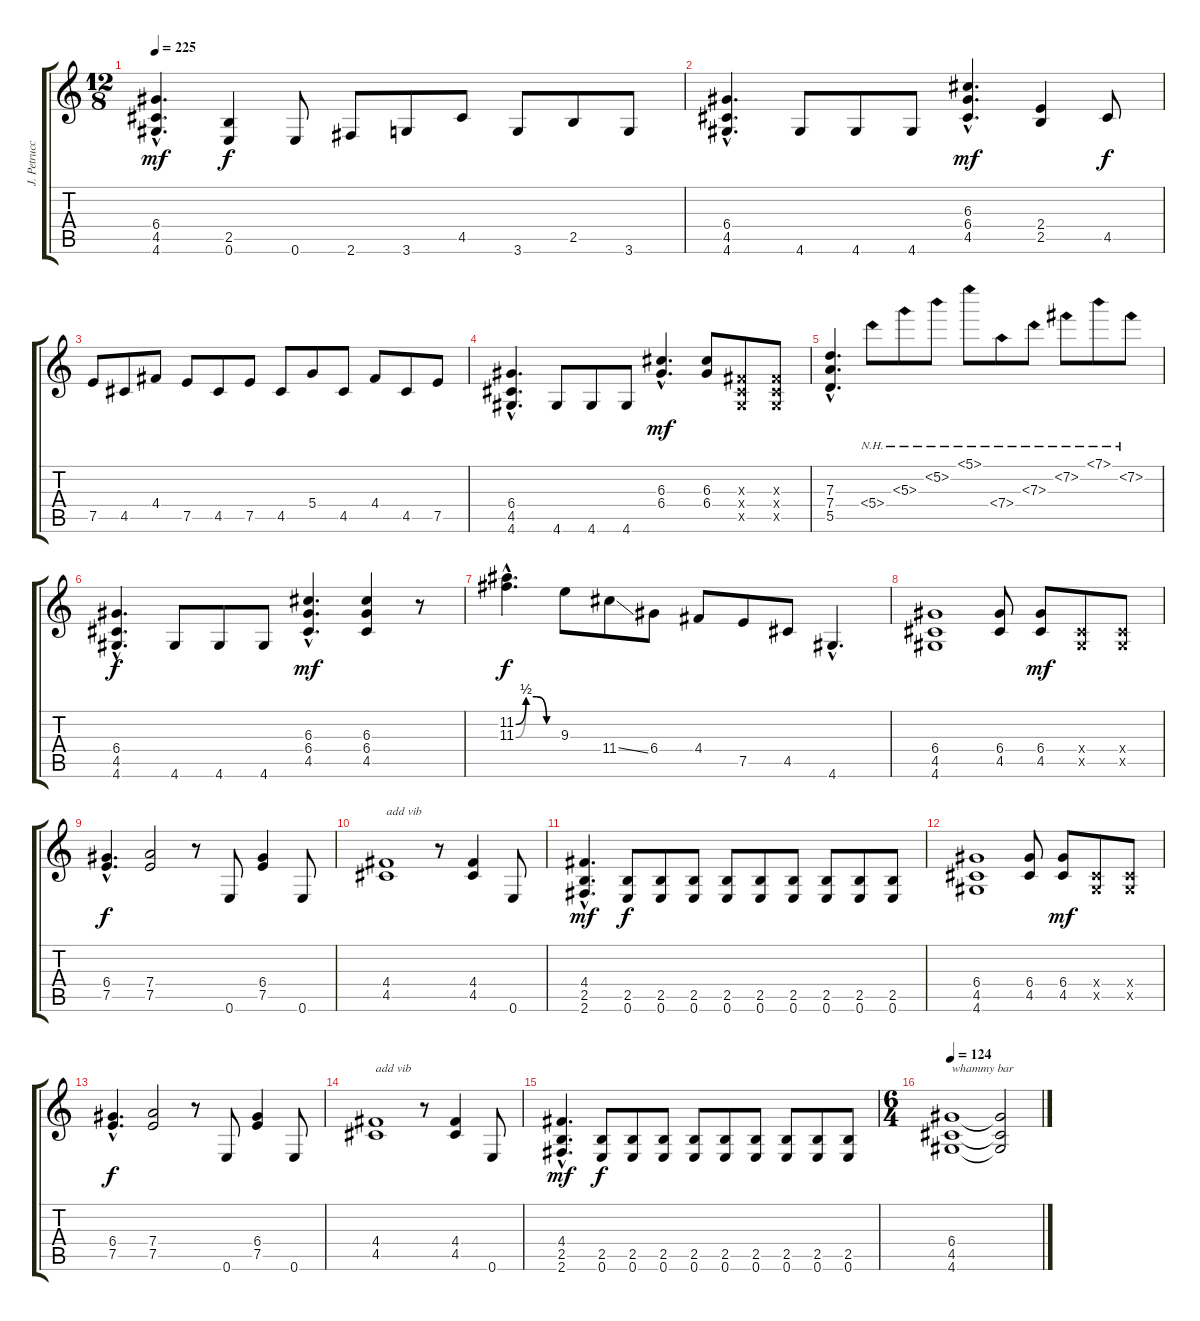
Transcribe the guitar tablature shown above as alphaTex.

\track ("J. Petrucci" "J. Petrucc") {instrument overdrivenguitar}
\staff {score tabs}
\tuning (E4 B3 G3 D3 A2 E2) {hide}
\ts (12 8)
\tempo 225
\clef g2
\ks c
(6.4{hac} 4.5{hac} 4.6{hac}).4{d dy mf} (2.5 0.6).4{dy f} 0.6.8 2.6.8 3.6.8 4.5.8 3.6.8 2.5.8 3.6.8 |
(6.4{hac} 4.5{hac} 4.6{hac}).4{d} 4.6.8 4.6.8 4.6.8 (6.3{hac} 6.4{hac} 4.5{hac}).4{d dy mf} (2.4 2.5).4 4.5.8{dy f} |
7.5.8 4.5.8 4.4.8 7.5.8 4.5.8 7.5.8 4.5.8 5.4.8 4.5.8 4.4.8 4.5.8 7.5.8 |
(6.4{hac} 4.5{hac} 4.6{hac}).4{d} 4.6.8 4.6.8 4.6.8 (6.3{hac} 6.4{hac}).4{d dy mf} (6.3 6.4).8 (-1.3{x} -1.4{x} -1.5{x}).8 (-1.3{x} -1.4{x} -1.5{x}).8 |
(7.3{hac} 7.4{hac} 5.5{hac}).4{d} 5.4{nh}.8 5.3{nh}.8 5.2{nh}.8 5.1{nh}.8 7.4{nh}.8 7.3{nh}.8 7.2{nh}.8 7.1{nh}.8 7.2{nh}.8 |
(6.4{hac} 4.5{hac} 4.6{hac}).4{d dy f} 4.6.8 4.6.8 4.6.8 (6.3{hac} 6.4{hac} 4.5{hac}).4{d dy mf} (6.3 6.4 4.5).4 r.8 |
(11.2{be (custom 0 0 15 2 30 2 45 0 60 0) hac} 11.3{be (custom 0 0 15 2 30 2 45 0 60 0) hac}).4{d dy f} 9.3.8 11.4{ss}.8 6.4.8 4.4.8 7.5.8 4.5.8 4.6{hac}.4{d} |
(6.4 4.5 4.6).1 (6.4 4.5).8 (6.4 4.5).8{dy mf} (-1.4{x} -1.5{x}).8 (-1.4{x} -1.5{x}).8 |
(6.4{hac} 7.5{hac}).4{d dy f} (7.4 7.5).2 r.8 0.6.8 (6.4 7.5).4 0.6.8 |
(4.4 4.5).1{txt "add vib"} r.8 (4.4 4.5).4 0.6.8 |
(4.4{hac} 2.5{hac} 2.6{hac}).4{d dy mf} (2.5 0.6).8{dy f} (2.5 0.6).8 (2.5 0.6).8 (2.5 0.6).8 (2.5 0.6).8 (2.5 0.6).8 (2.5 0.6).8 (2.5 0.6).8 (2.5 0.6).8 |
(6.4 4.5 4.6).1 (6.4 4.5).8 (6.4 4.5).8{dy mf} (-1.4{x} -1.5{x}).8 (-1.4{x} -1.5{x}).8 |
(6.4{hac} 7.5{hac}).4{d dy f} (7.4 7.5).2 r.8 0.6.8 (6.4 7.5).4 0.6.8 |
(4.4 4.5).1{txt "add vib"} r.8 (4.4 4.5).4 0.6.8 |
(4.4{hac} 2.5{hac} 2.6{hac}).4{d dy mf} (2.5 0.6).8{dy f} (2.5 0.6).8 (2.5 0.6).8 (2.5 0.6).8 (2.5 0.6).8 (2.5 0.6).8 (2.5 0.6).8 (2.5 0.6).8 (2.5 0.6).8 |
\ts (6 4)
\tempo 124
(6.4 4.5 4.6).1{txt "whammy bar"} (6.4{t} 4.5{t} 4.6{t}).2
